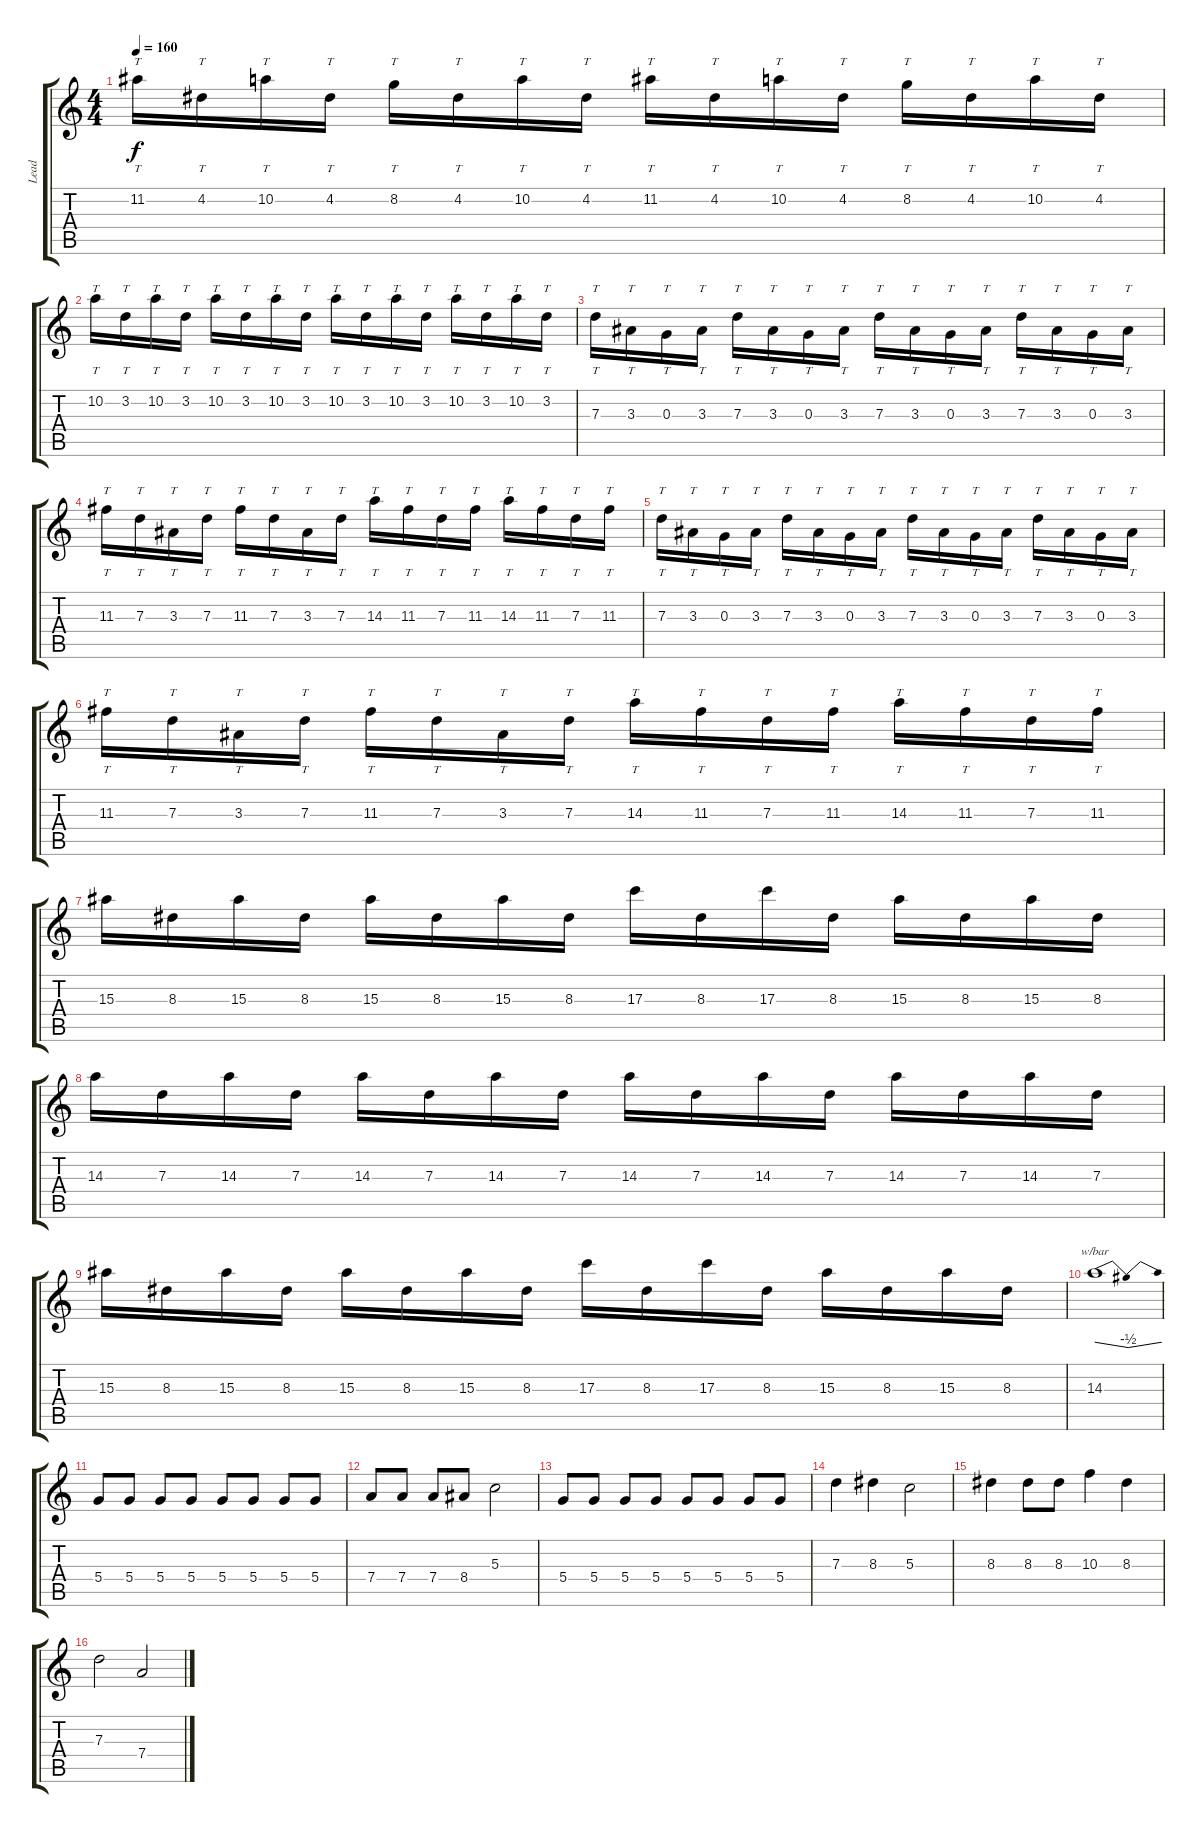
\track ("Lead" "Lead") {instrument distortionguitar}
\staff {score tabs}
\tuning (E4 B3 G3 D3 A2 E2) {hide}
\ts (4 4)
\tempo 160
\clef g2
\ks c
11.2.16{tt dy f} 4.2.16{tt} 10.2.16{tt} 4.2.16{tt} 8.2.16{tt} 4.2.16{tt} 10.2.16{tt} 4.2.16{tt} 11.2.16{tt} 4.2.16{tt} 10.2.16{tt} 4.2.16{tt} 8.2.16{tt} 4.2.16{tt} 10.2.16{tt} 4.2.16{tt} |
10.2.16{tt} 3.2.16{tt} 10.2.16{tt} 3.2.16{tt} 10.2.16{tt} 3.2.16{tt} 10.2.16{tt} 3.2.16{tt} 10.2.16{tt} 3.2.16{tt} 10.2.16{tt} 3.2.16{tt} 10.2.16{tt} 3.2.16{tt} 10.2.16{tt} 3.2.16{tt} |
7.3.16{tt} 3.3.16{tt} 0.3.16{tt} 3.3.16{tt} 7.3.16{tt} 3.3.16{tt} 0.3.16{tt} 3.3.16{tt} 7.3.16{tt} 3.3.16{tt} 0.3.16{tt} 3.3.16{tt} 7.3.16{tt} 3.3.16{tt} 0.3.16{tt} 3.3.16{tt} |
11.3.16{tt} 7.3.16{tt} 3.3.16{tt} 7.3.16{tt} 11.3.16{tt} 7.3.16{tt} 3.3.16{tt} 7.3.16{tt} 14.3.16{tt} 11.3.16{tt} 7.3.16{tt} 11.3.16{tt} 14.3.16{tt} 11.3.16{tt} 7.3.16{tt} 11.3.16{tt} |
7.3.16{tt} 3.3.16{tt} 0.3.16{tt} 3.3.16{tt} 7.3.16{tt} 3.3.16{tt} 0.3.16{tt} 3.3.16{tt} 7.3.16{tt} 3.3.16{tt} 0.3.16{tt} 3.3.16{tt} 7.3.16{tt} 3.3.16{tt} 0.3.16{tt} 3.3.16{tt} |
11.3.16{tt} 7.3.16{tt} 3.3.16{tt} 7.3.16{tt} 11.3.16{tt} 7.3.16{tt} 3.3.16{tt} 7.3.16{tt} 14.3.16{tt} 11.3.16{tt} 7.3.16{tt} 11.3.16{tt} 14.3.16{tt} 11.3.16{tt} 7.3.16{tt} 11.3.16{tt} |
15.3.16 8.3.16 15.3.16 8.3.16 15.3.16 8.3.16 15.3.16 8.3.16 17.3.16 8.3.16 17.3.16 8.3.16 15.3.16 8.3.16 15.3.16 8.3.16 |
14.3.16 7.3.16 14.3.16 7.3.16 14.3.16 7.3.16 14.3.16 7.3.16 14.3.16 7.3.16 14.3.16 7.3.16 14.3.16 7.3.16 14.3.16 7.3.16 |
15.3.16 8.3.16 15.3.16 8.3.16 15.3.16 8.3.16 15.3.16 8.3.16 17.3.16 8.3.16 17.3.16 8.3.16 15.3.16 8.3.16 15.3.16 8.3.16 |
14.3.1{tbe (dip default 0 0 30 -2 60 0)} |
5.4.8 5.4.8 5.4.8 5.4.8 5.4.8 5.4.8 5.4.8 5.4.8 |
7.4.8 7.4.8 7.4.8 8.4.8 5.3.2 |
5.4.8 5.4.8 5.4.8 5.4.8 5.4.8 5.4.8 5.4.8 5.4.8 |
7.3.4 8.3.4 5.3.2 |
8.3.4 8.3.8 8.3.8 10.3.4 8.3.4 |
7.3.2 7.4.2
